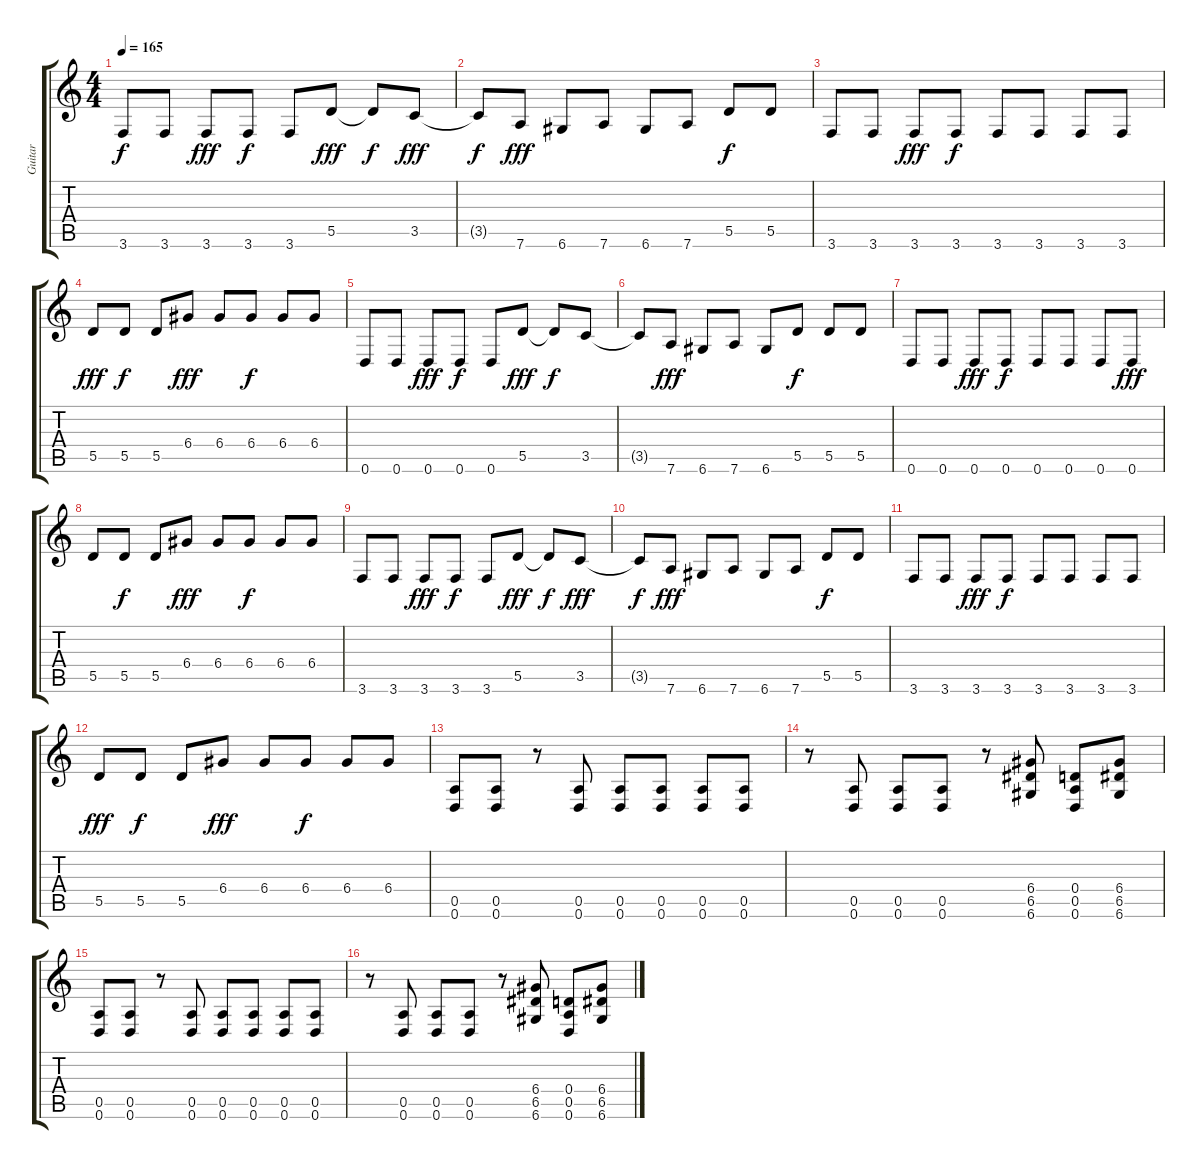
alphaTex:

\track ("Guitar" "Guitar") {instrument overdrivenguitar}
\staff {score tabs}
\tuning (E4 B3 G3 D3 A2 D2) {hide}
\ts (4 4)
\tempo 165
\clef g2
\ks c
3.6.8{dy f} 3.6.8 3.6.8{dy fff} 3.6.8{dy f} 3.6.8 5.5.8{dy fff} 5.5{t}.8{dy f} 3.5.8{dy fff} |
3.5{t}.8{dy f} 7.6.8{dy fff} 6.6.8 7.6.8 6.6.8 7.6.8 5.5.8{dy f} 5.5.8 |
3.6.8 3.6.8 3.6.8{dy fff} 3.6.8{dy f} 3.6.8 3.6.8 3.6.8 3.6.8 |
5.5.8{dy fff} 5.5.8{dy f} 5.5.8 6.4.8{dy fff} 6.4.8 6.4.8{dy f} 6.4.8 6.4.8 |
0.6.8 0.6.8 0.6.8{dy fff} 0.6.8{dy f} 0.6.8 5.5.8{dy fff} 5.5{t}.8{dy f} 3.5.8 |
3.5{t}.8 7.6.8{dy fff} 6.6.8 7.6.8 6.6.8 5.5.8{dy f} 5.5.8 5.5.8 |
0.6.8 0.6.8 0.6.8{dy fff} 0.6.8{dy f} 0.6.8 0.6.8 0.6.8 0.6.8{dy fff} |
5.5.8 5.5.8{dy f} 5.5.8 6.4.8{dy fff} 6.4.8 6.4.8{dy f} 6.4.8 6.4.8 |
3.6.8 3.6.8 3.6.8{dy fff} 3.6.8{dy f} 3.6.8 5.5.8{dy fff} 5.5{t}.8{dy f} 3.5.8{dy fff} |
3.5{t}.8{dy f} 7.6.8{dy fff} 6.6.8 7.6.8 6.6.8 7.6.8 5.5.8{dy f} 5.5.8 |
3.6.8 3.6.8 3.6.8{dy fff} 3.6.8{dy f} 3.6.8 3.6.8 3.6.8 3.6.8 |
5.5.8{dy fff} 5.5.8{dy f} 5.5.8 6.4.8{dy fff} 6.4.8 6.4.8{dy f} 6.4.8 6.4.8 |
(0.5 0.6).8 (0.5 0.6).8 r.8 (0.5 0.6).8 (0.5 0.6).8 (0.5 0.6).8 (0.5 0.6).8 (0.5 0.6).8 |
r.8 (0.5 0.6).8 (0.5 0.6).8 (0.5 0.6).8 r.8 (6.4 6.5 6.6).8 (0.4 0.5 0.6).8 (6.4 6.5 6.6).8 |
(0.5 0.6).8 (0.5 0.6).8 r.8 (0.5 0.6).8 (0.5 0.6).8 (0.5 0.6).8 (0.5 0.6).8 (0.5 0.6).8 |
r.8 (0.5 0.6).8 (0.5 0.6).8 (0.5 0.6).8 r.8 (6.4 6.5 6.6).8 (0.4 0.5 0.6).8 (6.4 6.5 6.6).8
